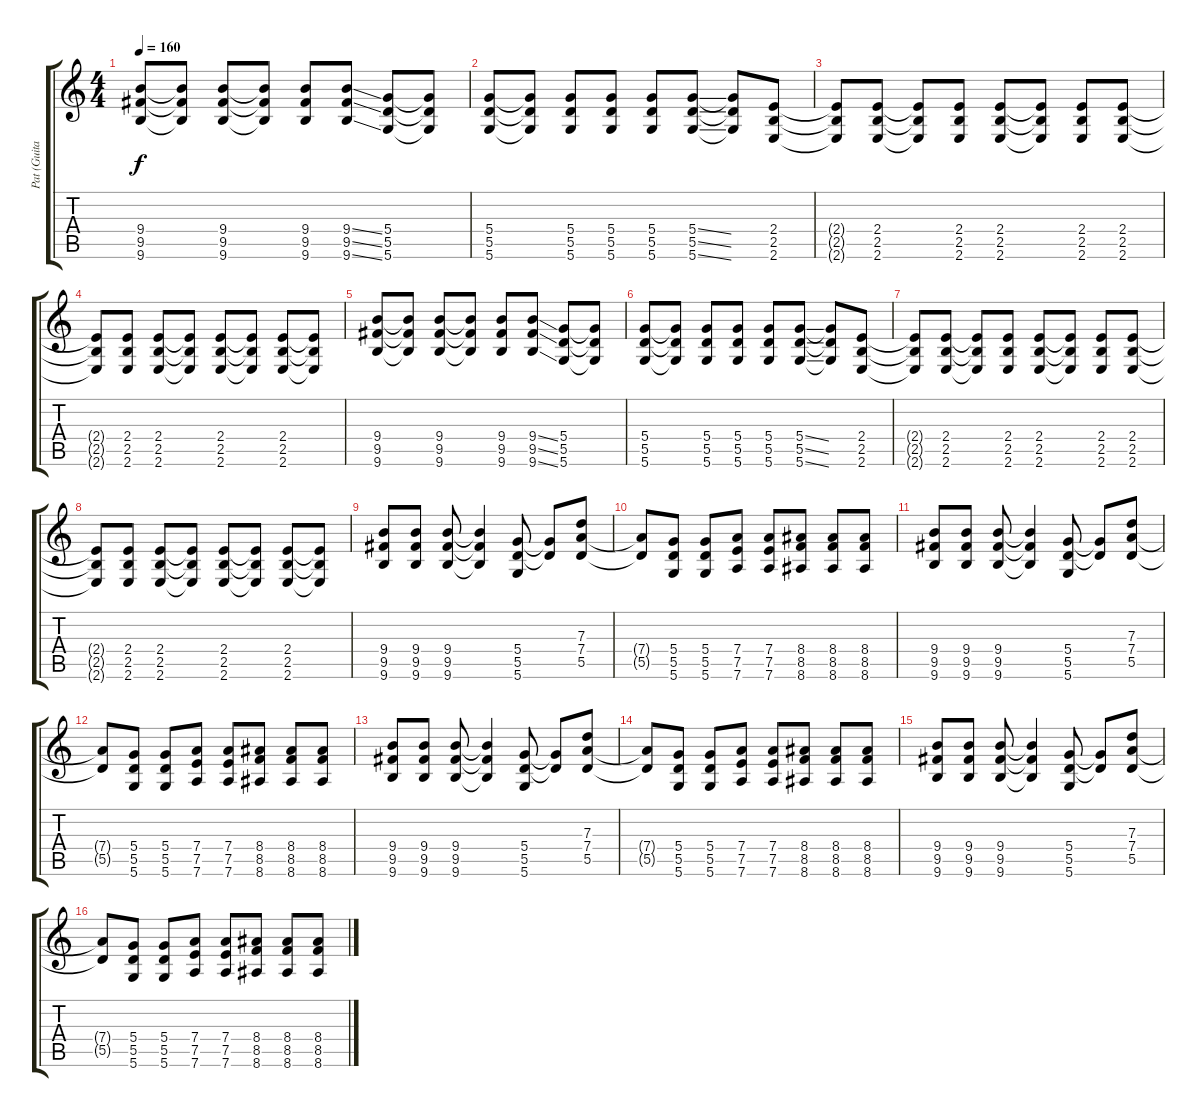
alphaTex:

\track ("Pat (Guitar)" "Pat (Guita") {instrument distortionguitar}
\staff {score tabs}
\tuning (E4 B3 G3 D3 A2 D2) {hide}
\ts (4 4)
\tempo 160
\clef g2
\ks c
(9.4 9.5 9.6).8{dy f} (9.4{t} 9.5{t} 9.6{t}).8 (9.4 9.5 9.6).8 (9.4{t} 9.5{t} 9.6{t}).8 (9.4 9.5 9.6).8 (9.4{ss} 9.5{ss} 9.6{ss}).8 (5.4 5.5 5.6).8 (5.4{t} 5.5{t} 5.6{t}).8 |
(5.4 5.5 5.6).8 (5.4{t} 5.5{t} 5.6{t}).8 (5.4 5.5 5.6).8 (5.4 5.5 5.6).8 (5.4 5.5 5.6).8 (5.4{ss} 5.5{ss} 5.6{ss}).8 (5.4{t} 5.5{t} 5.6{t}).8 (2.4 2.5 2.6).8 |
(2.4{t} 2.5{t} 2.6{t}).8 (2.4 2.5 2.6).8 (2.4{t} 2.5{t} 2.6{t}).8 (2.4 2.5 2.6).8 (2.4 2.5 2.6).8 (2.4{t} 2.5{t} 2.6{t}).8 (2.4 2.5 2.6).8 (2.4 2.5 2.6).8 |
(2.4{t} 2.5{t} 2.6{t}).8 (2.4 2.5 2.6).8 (2.4 2.5 2.6).8 (2.4{t} 2.5{t} 2.6{t}).8 (2.4 2.5 2.6).8 (2.4{t} 2.5{t} 2.6{t}).8 (2.4 2.5 2.6).8 (2.4{t} 2.5{t} 2.6{t}).8 |
(9.4 9.5 9.6).8 (9.4{t} 9.5{t} 9.6{t}).8 (9.4 9.5 9.6).8 (9.4{t} 9.5{t} 9.6{t}).8 (9.4 9.5 9.6).8 (9.4{ss} 9.5{ss} 9.6{ss}).8 (5.4 5.5 5.6).8 (5.4{t} 5.5{t} 5.6{t}).8 |
(5.4 5.5 5.6).8 (5.4{t} 5.5{t} 5.6{t}).8 (5.4 5.5 5.6).8 (5.4 5.5 5.6).8 (5.4 5.5 5.6).8 (5.4{ss} 5.5{ss} 5.6{ss}).8 (5.4{t} 5.5{t} 5.6{t}).8 (2.4 2.5 2.6).8 |
(2.4{t} 2.5{t} 2.6{t}).8 (2.4 2.5 2.6).8 (2.4{t} 2.5{t} 2.6{t}).8 (2.4 2.5 2.6).8 (2.4 2.5 2.6).8 (2.4{t} 2.5{t} 2.6{t}).8 (2.4 2.5 2.6).8 (2.4 2.5 2.6).8 |
(2.4{t} 2.5{t} 2.6{t}).8 (2.4 2.5 2.6).8 (2.4 2.5 2.6).8 (2.4{t} 2.5{t} 2.6{t}).8 (2.4 2.5 2.6).8 (2.4{t} 2.5{t} 2.6{t}).8 (2.4 2.5 2.6).8 (2.4{t} 2.5{t} 2.6{t}).8 |
(9.4 9.5 9.6).8 (9.4 9.5 9.6).8 (9.4 9.5 9.6).8 (9.4{t} 9.5{t} 9.6{t}).4 (5.4 5.5 5.6).8 (5.4{t} 5.5{t}).8 (7.3 7.4 5.5).8 |
(7.4{t} 5.5{t}).8 (5.4 5.5 5.6).8 (5.4 5.5 5.6).8 (7.4 7.5 7.6).8 (7.4 7.5 7.6).8 (8.4 8.5 8.6).8 (8.4 8.5 8.6).8 (8.4 8.5 8.6).8 |
(9.4 9.5 9.6).8 (9.4 9.5 9.6).8 (9.4 9.5 9.6).8 (9.4{t} 9.5{t} 9.6{t}).4 (5.4 5.5 5.6).8 (5.4{t} 5.5{t}).8 (7.3 7.4 5.5).8 |
(7.4{t} 5.5{t}).8 (5.4 5.5 5.6).8 (5.4 5.5 5.6).8 (7.4 7.5 7.6).8 (7.4 7.5 7.6).8 (8.4 8.5 8.6).8 (8.4 8.5 8.6).8 (8.4 8.5 8.6).8 |
(9.4 9.5 9.6).8 (9.4 9.5 9.6).8 (9.4 9.5 9.6).8 (9.4{t} 9.5{t} 9.6{t}).4 (5.4 5.5 5.6).8 (5.4{t} 5.5{t}).8 (7.3 7.4 5.5).8 |
(7.4{t} 5.5{t}).8 (5.4 5.5 5.6).8 (5.4 5.5 5.6).8 (7.4 7.5 7.6).8 (7.4 7.5 7.6).8 (8.4 8.5 8.6).8 (8.4 8.5 8.6).8 (8.4 8.5 8.6).8 |
(9.4 9.5 9.6).8 (9.4 9.5 9.6).8 (9.4 9.5 9.6).8 (9.4{t} 9.5{t} 9.6{t}).4 (5.4 5.5 5.6).8 (5.4{t} 5.5{t}).8 (7.3 7.4 5.5).8 |
(7.4{t} 5.5{t}).8 (5.4 5.5 5.6).8 (5.4 5.5 5.6).8 (7.4 7.5 7.6).8 (7.4 7.5 7.6).8 (8.4 8.5 8.6).8 (8.4 8.5 8.6).8 (8.4 8.5 8.6).8
